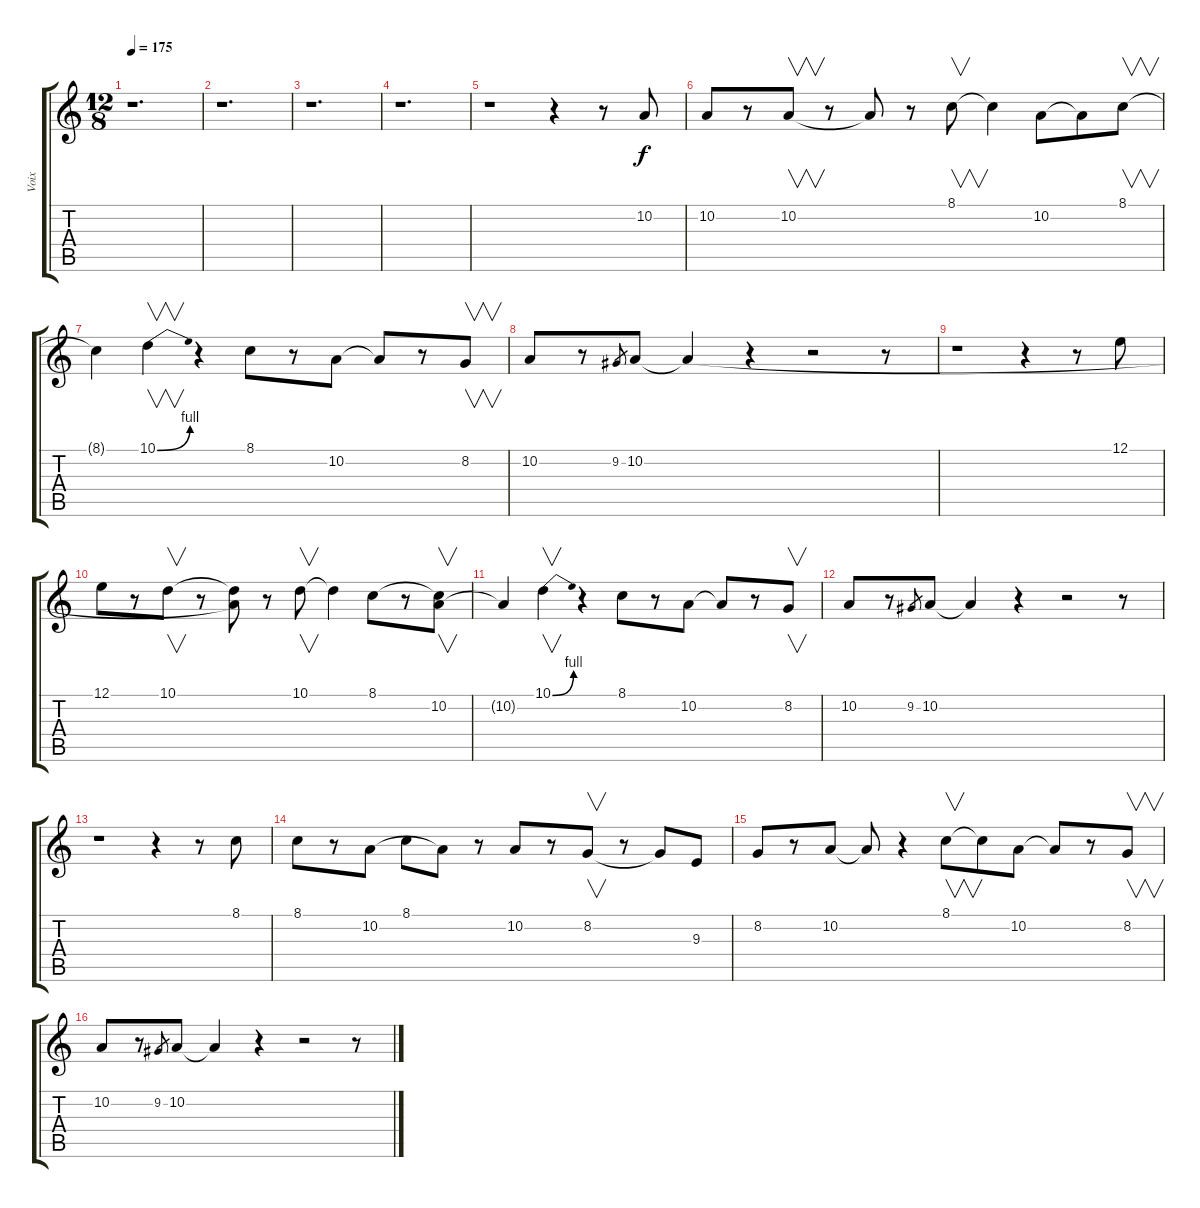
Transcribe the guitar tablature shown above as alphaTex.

\track ("Voix" "Voix") {instrument drawbarorgan}
\staff {score tabs}
\tuning (E4 B3 G3 D3 A2 E2) {hide}
\ts (12 8)
\tempo 175
\clef g2
\ks c
r.1{d dy f instrument drawbarorgan} |
r.1{d} |
r.1{d} |
r.1{d} |
r.1 r.4 r.8 10.2.8 |
10.2.8 r.8 10.2.8{v} r.8 10.2{t}.8 r.8 8.1.8{v} 8.1{t}.4 10.2.8 10.2{t}.8 8.1.8{v} |
8.1{t}.4 10.1{be (bend 0 0 60 4)}.4{v} r.4 8.1.8 r.8 10.2.8 10.2{t}.8 r.8 8.2.8{v} |
10.2.8 r.8 9.2.8{gr} 10.2.8 10.2{t}.4 r.4 r.2 r.8 |
r.1 r.4 r.8 12.1.8 |
12.1.8 r.8 10.1.8{v} r.8 (10.1{t} 10.2{t}).8 r.8 10.1.8{v} 10.1{t}.4 8.1.8 r.8 (8.1{t} 10.2).8{v} |
10.2{t}.4 10.1{be (bend 0 0 60 4)}.4{v} r.4 8.1.8 r.8 10.2.8 10.2{t}.8 r.8 8.2.8{v} |
10.2.8 r.8 9.2.8{gr} 10.2.8 10.2{t}.4 r.4 r.2 r.8 |
r.1 r.4 r.8 8.1.8 |
8.1.8 r.8 10.2.8 8.1.8 10.2{t}.8 r.8 10.2.8 r.8 8.2.8{v} r.8 8.2{t}.8 9.3.8 |
8.2.8 r.8 10.2.8 10.2{t}.8 r.4 8.1.8{v} 8.1{t}.8 10.2.8 10.2{t}.8 r.8 8.2.8{v} |
10.2.8 r.8 9.2.8{gr} 10.2.8 10.2{t}.4 r.4 r.2 r.8
